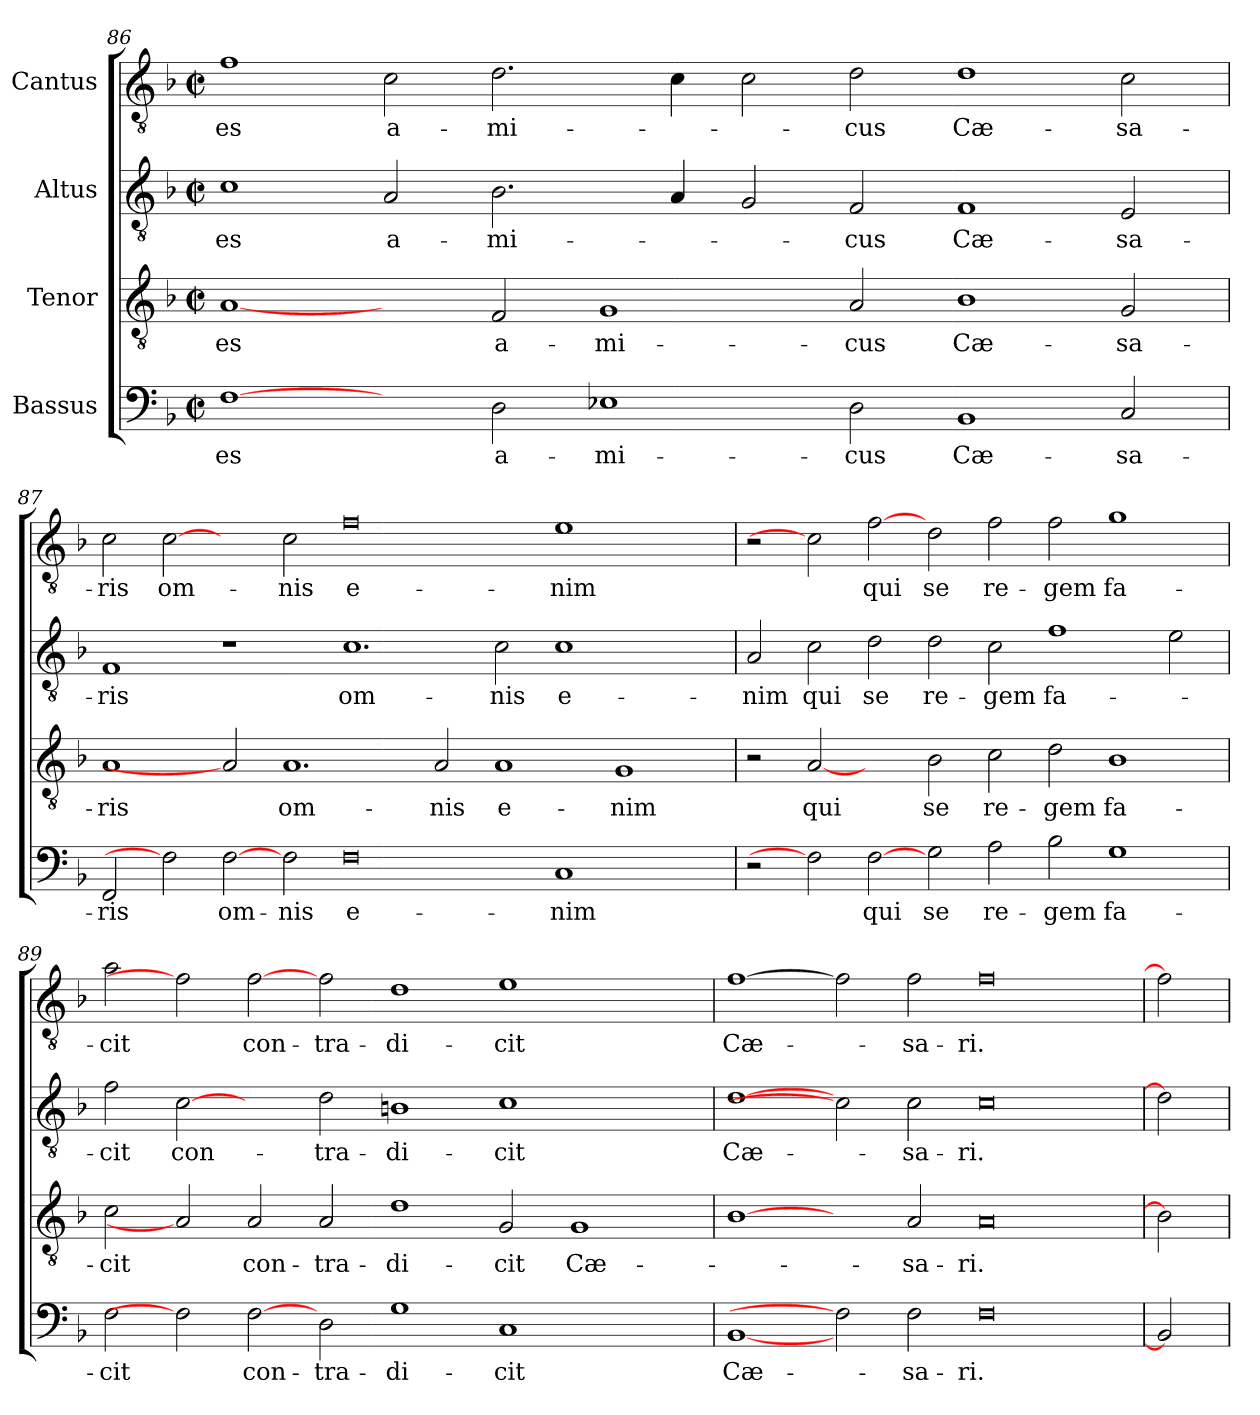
**kern	**text	**kern	**text	**kern	**text	**kern	**text
*part4	*part4	*part3	*part3	*part2	*part2	*part1	*part1
*staff4	*staff4	*staff3	*staff3	*staff2	*staff2	*staff1	*staff1
*I"Bassus	*	*I"Tenor	*	*I"Altus	*	*I"Cantus	*
*clefF4	*	*clefGv2	*	*clefGv2	*	*clefGv2	*
*k[b-]	*	*k[b-]	*	*k[b-]	*	*k[b-]	*
*F:	*	*F:	*	*F:	*	*F:	*
*M2/2	*	*M2/2	*	*M2/2	*	*M2/2	*
*met(c|)	*	*met(c|)	*	*met(c|)	*	*met(c|)	*
=86	=86	=86	=86	=86	=86	=86	=86
!	!LO:LY:b	!	!LO:LY:b	!	!LO:LY:b	!	!LO:LY:b
[1F	es	[1A	es	1c	es	1f	es
!	!	!	!	!	!LO:LY:b	!	!LO:LY:b
2ryy	.	2ryy	.	2A/	a-	2c\	a-
!	!LO:LY:b	!	!LO:LY:b	!	!LO:LY:b	!	!LO:LY:b
2D\	a-	2F/	a-	2.B-\	-mi-	2.d\	-mi-
!	!LO:LY:b	!	!LO:LY:b	!	!	!	!
1E-X	-mi-	1G	-mi-	.	.	.	.
.	.	.	.	4A/	.	4c\	.
.	.	.	.	2G/	.	2c\	.
!	!LO:LY:b	!	!LO:LY:b	!	!LO:LY:b	!	!LO:LY:b
2D\	-cus	2A/	-cus	2F/	-cus	2d\	-cus
!	!LO:LY:b	!	!LO:LY:b	!	!LO:LY:b	!	!LO:LY:b
1BB-	Cæ-	1B-	Cæ-	1F	Cæ-	1d	Cæ-
!	!LO:LY:b	!	!LO:LY:b	!	!LO:LY:b	!	!LO:LY:b
2C/	-sa-	2G/	-sa-	2E/	-sa-	2c\	-sa-
!!LO:LB:g=z
=87	=87	=87	=87	=87	=87	=87	=87
!	!LO:LY:b	!	!LO:LY:b	!	!LO:LY:b	!	!LO:LY:b
2FF/	-ris	1A	-ris	1F	-ris	2c\	-ris
!	!	!	!	!	!	!	!LO:LY:b
2F]	.	.	.	.	.	[2c	om-
!	!LO:LY:b	!	!	!	!	!	!
[2F	om-	2A]	.	1r	.	2ryy	.
!	!LO:LY:b	!	!LO:LY:b	!	!	!	!LO:LY:b
2F\	-nis	1.A	om-	.	.	2c\	-nis
!	!LO:LY:b	!	!	!	!LO:LY:b	!	!LO:LY:b
0F	e-	.	.	1.c	om-	0f	e-
!	!	!	!LO:LY:b	!	!	!	!
.	.	2A/	-nis	.	.	.	.
!	!	!	!LO:LY:b	!	!LO:LY:b	!	!
.	.	1A	e-	2c\	-nis	.	.
!	!LO:LY:b	!	!	!	!LO:LY:b	!	!LO:LY:b
1C	-nim	.	.	1c	e-	1e	-nim
!	!	!	!LO:LY:b	!	!	!	!
.	.	1G	-nim	.	.	.	.
2ryy	.	.	.	2ryy	.	2ryy	.
=88	=88	=88	=88	=88	=88	=88	=88
!	!	!	!	!	!LO:LY:b	!	!
2r	.	2r	.	2A/	-nim	2r	.
!	!	!	!LO:LY:b	!	!LO:LY:b	!	!
2F]	.	[2A	qui	2c\	qui	2c]	.
!	!LO:LY:b	!	!	!	!LO:LY:b	!	!LO:LY:b
[2F	qui	2ryy	.	2d\	se	[2f	qui
!	!LO:LY:b	!	!LO:LY:b	!	!LO:LY:b	!	!LO:LY:b
2G\	se	2B-\	se	2d\	re-	2d\	se
!	!LO:LY:b	!	!LO:LY:b	!	!LO:LY:b	!	!LO:LY:b
2A\	re-	2c\	re-	2c\	-gem	2f\	re-
!	!LO:LY:b	!	!LO:LY:b	!	!LO:LY:b	!	!LO:LY:b
2B-\	-gem	2d\	-gem	1f	fa-	2f\	-gem
!	!LO:LY:b	!	!LO:LY:b	!	!	!	!LO:LY:b
1G	fa-	1B-	fa-	.	.	1g	fa-
.	.	.	.	2e\	.	.	.
=89	=89	=89	=89	=89	=89	=89	=89
!	!LO:LY:b	!	!LO:LY:b	!	!LO:LY:b	!	!LO:LY:b
2F\	-cit	2c\	-cit	2f\	-cit	2a\	-cit
!	!	!	!	!	!LO:LY:b	!	!
2F]	.	2A]	.	[2c	con-	2f]	.
!	!LO:LY:b	!	!LO:LY:b	!	!	!	!LO:LY:b
[2F	con-	2A/	con-	2ryy	.	[2f	con-
!	!LO:LY:b	!	!LO:LY:b	!	!LO:LY:b	!	!LO:LY:b
2D\	-tra-	2A/	-tra-	2d\	-tra-	2f\	-tra-
!	!LO:LY:b	!	!LO:LY:b	!	!LO:LY:b	!	!LO:LY:b
1G	-di-	1d	-di-	1Bn	-di-	1d	-di-
!	!LO:LY:b	!	!LO:LY:b	!	!LO:LY:b	!	!LO:LY:b
1C	-cit	2G/	-cit	1c	-cit	1e	-cit
!	!	!	!LO:LY:b	!	!	!	!
.	.	1G	Cæ-	.	.	.	.
2ryy	.	.	.	2ryy	.	2ryy	.
=90	=90	=90	=90	=90	=90	=90	=90
!	!LO:LY:b	!	!	!	!LO:LY:b	!	!LO:LY:b
[1BB-	Cæ-	[1B-	.	[1d	Cæ-	[1f	Cæ-
2F]	.	2ryy	.	2c]	.	2f]	.
!	!LO:LY:b	!	!LO:LY:b	!	!LO:LY:b	!	!LO:LY:b
2F\	-sa-	2A/	-sa-	2c\	-sa-	2f\	-sa-
!	!LO:LY:b	!	!LO:LY:b	!	!LO:LY:b	!	!LO:LY:b
0F	-ri.	0A	-ri.	0c	-ri.	0f	-ri.
=91	=91	=91	=91	=91	=91	=91	=91
2BB-]	.	2B-]	.	2d]	.	2f]	.
=	=	=	=	=	=	=	=
*-	*-	*-	*-	*-	*-	*-	*-
